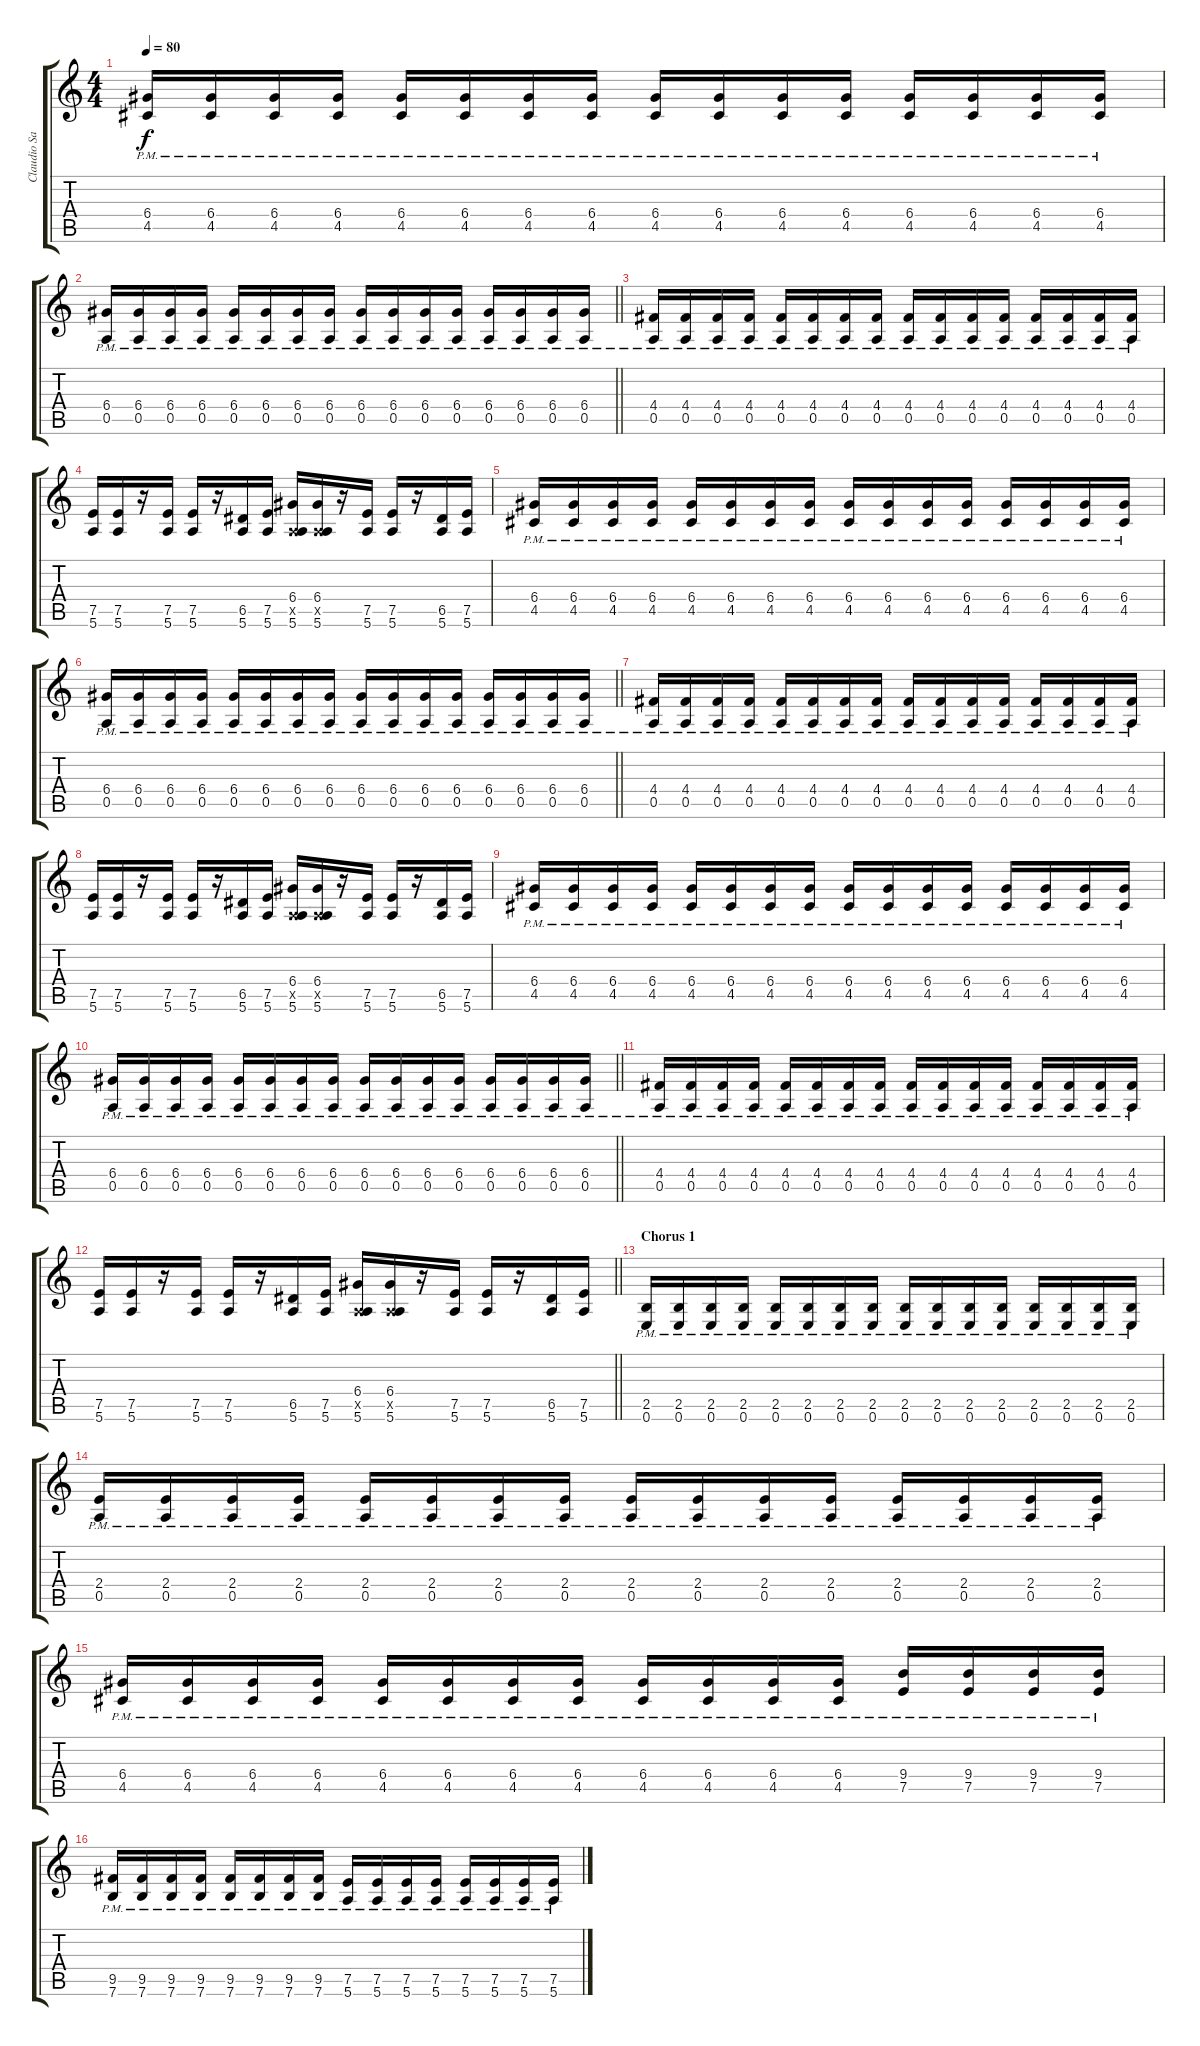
\track ("Claudio Sanchez" "Claudio Sa") {instrument distortionguitar}
\staff {score tabs}
\tuning (E4 B3 G3 D3 A2 E2) {hide}
\ts (4 4)
\tempo 80
\clef g2
\ks c
(6.4{pm} 4.5{pm}).16{dy f} (6.4{pm} 4.5{pm}).16 (6.4{pm} 4.5{pm}).16 (6.4{pm} 4.5{pm}).16 (6.4{pm} 4.5{pm}).16 (6.4{pm} 4.5{pm}).16 (6.4{pm} 4.5{pm}).16 (6.4{pm} 4.5{pm}).16 (6.4{pm} 4.5{pm}).16 (6.4{pm} 4.5{pm}).16 (6.4{pm} 4.5{pm}).16 (6.4{pm} 4.5{pm}).16 (6.4{pm} 4.5{pm}).16 (6.4{pm} 4.5{pm}).16 (6.4{pm} 4.5{pm}).16 (6.4{pm} 4.5{pm}).16 |
\barLineRight lightlight
(6.4{pm} 0.5{pm}).16 (6.4{pm} 0.5{pm}).16 (6.4{pm} 0.5{pm}).16 (6.4{pm} 0.5{pm}).16 (6.4{pm} 0.5{pm}).16 (6.4{pm} 0.5{pm}).16 (6.4{pm} 0.5{pm}).16 (6.4{pm} 0.5{pm}).16 (6.4{pm} 0.5{pm}).16 (6.4{pm} 0.5{pm}).16 (6.4{pm} 0.5{pm}).16 (6.4{pm} 0.5{pm}).16 (6.4{pm} 0.5{pm}).16 (6.4{pm} 0.5{pm}).16 (6.4{pm} 0.5{pm}).16 (6.4{pm} 0.5{pm}).16 |
(4.4{pm} 0.5{pm}).16 (4.4{pm} 0.5{pm}).16 (4.4{pm} 0.5{pm}).16 (4.4{pm} 0.5{pm}).16 (4.4{pm} 0.5{pm}).16 (4.4{pm} 0.5{pm}).16 (4.4{pm} 0.5{pm}).16 (4.4{pm} 0.5{pm}).16 (4.4{pm} 0.5{pm}).16 (4.4{pm} 0.5{pm}).16 (4.4{pm} 0.5{pm}).16 (4.4{pm} 0.5{pm}).16 (4.4{pm} 0.5{pm}).16 (4.4{pm} 0.5{pm}).16 (4.4{pm} 0.5{pm}).16 (4.4{pm} 0.5{pm}).16 |
(7.5 5.6).16 (7.5 5.6).16 r.16 (7.5 5.6).16 (7.5 5.6).16 r.16 (6.5 5.6).16 (7.5 5.6).16 (6.4 0.5{x} 5.6).16 (6.4 0.5{x} 5.6).16 r.16 (7.5 5.6).16 (7.5 5.6).16 r.16 (6.5 5.6).16 (7.5 5.6).16 |
(6.4{pm} 4.5{pm}).16 (6.4{pm} 4.5{pm}).16 (6.4{pm} 4.5{pm}).16 (6.4{pm} 4.5{pm}).16 (6.4{pm} 4.5{pm}).16 (6.4{pm} 4.5{pm}).16 (6.4{pm} 4.5{pm}).16 (6.4{pm} 4.5{pm}).16 (6.4{pm} 4.5{pm}).16 (6.4{pm} 4.5{pm}).16 (6.4{pm} 4.5{pm}).16 (6.4{pm} 4.5{pm}).16 (6.4{pm} 4.5{pm}).16 (6.4{pm} 4.5{pm}).16 (6.4{pm} 4.5{pm}).16 (6.4{pm} 4.5{pm}).16 |
\barLineRight lightlight
(6.4{pm} 0.5{pm}).16 (6.4{pm} 0.5{pm}).16 (6.4{pm} 0.5{pm}).16 (6.4{pm} 0.5{pm}).16 (6.4{pm} 0.5{pm}).16 (6.4{pm} 0.5{pm}).16 (6.4{pm} 0.5{pm}).16 (6.4{pm} 0.5{pm}).16 (6.4{pm} 0.5{pm}).16 (6.4{pm} 0.5{pm}).16 (6.4{pm} 0.5{pm}).16 (6.4{pm} 0.5{pm}).16 (6.4{pm} 0.5{pm}).16 (6.4{pm} 0.5{pm}).16 (6.4{pm} 0.5{pm}).16 (6.4{pm} 0.5{pm}).16 |
(4.4{pm} 0.5{pm}).16 (4.4{pm} 0.5{pm}).16 (4.4{pm} 0.5{pm}).16 (4.4{pm} 0.5{pm}).16 (4.4{pm} 0.5{pm}).16 (4.4{pm} 0.5{pm}).16 (4.4{pm} 0.5{pm}).16 (4.4{pm} 0.5{pm}).16 (4.4{pm} 0.5{pm}).16 (4.4{pm} 0.5{pm}).16 (4.4{pm} 0.5{pm}).16 (4.4{pm} 0.5{pm}).16 (4.4{pm} 0.5{pm}).16 (4.4{pm} 0.5{pm}).16 (4.4{pm} 0.5{pm}).16 (4.4{pm} 0.5{pm}).16 |
(7.5 5.6).16 (7.5 5.6).16 r.16 (7.5 5.6).16 (7.5 5.6).16 r.16 (6.5 5.6).16 (7.5 5.6).16 (6.4 0.5{x} 5.6).16 (6.4 0.5{x} 5.6).16 r.16 (7.5 5.6).16 (7.5 5.6).16 r.16 (6.5 5.6).16 (7.5 5.6).16 |
(6.4{pm} 4.5{pm}).16 (6.4{pm} 4.5{pm}).16 (6.4{pm} 4.5{pm}).16 (6.4{pm} 4.5{pm}).16 (6.4{pm} 4.5{pm}).16 (6.4{pm} 4.5{pm}).16 (6.4{pm} 4.5{pm}).16 (6.4{pm} 4.5{pm}).16 (6.4{pm} 4.5{pm}).16 (6.4{pm} 4.5{pm}).16 (6.4{pm} 4.5{pm}).16 (6.4{pm} 4.5{pm}).16 (6.4{pm} 4.5{pm}).16 (6.4{pm} 4.5{pm}).16 (6.4{pm} 4.5{pm}).16 (6.4{pm} 4.5{pm}).16 |
\barLineRight lightlight
(6.4{pm} 0.5{pm}).16 (6.4{pm} 0.5{pm}).16 (6.4{pm} 0.5{pm}).16 (6.4{pm} 0.5{pm}).16 (6.4{pm} 0.5{pm}).16 (6.4{pm} 0.5{pm}).16 (6.4{pm} 0.5{pm}).16 (6.4{pm} 0.5{pm}).16 (6.4{pm} 0.5{pm}).16 (6.4{pm} 0.5{pm}).16 (6.4{pm} 0.5{pm}).16 (6.4{pm} 0.5{pm}).16 (6.4{pm} 0.5{pm}).16 (6.4{pm} 0.5{pm}).16 (6.4{pm} 0.5{pm}).16 (6.4{pm} 0.5{pm}).16 |
(4.4{pm} 0.5{pm}).16 (4.4{pm} 0.5{pm}).16 (4.4{pm} 0.5{pm}).16 (4.4{pm} 0.5{pm}).16 (4.4{pm} 0.5{pm}).16 (4.4{pm} 0.5{pm}).16 (4.4{pm} 0.5{pm}).16 (4.4{pm} 0.5{pm}).16 (4.4{pm} 0.5{pm}).16 (4.4{pm} 0.5{pm}).16 (4.4{pm} 0.5{pm}).16 (4.4{pm} 0.5{pm}).16 (4.4{pm} 0.5{pm}).16 (4.4{pm} 0.5{pm}).16 (4.4{pm} 0.5{pm}).16 (4.4{pm} 0.5{pm}).16 |
\barLineRight lightlight
(7.5 5.6).16 (7.5 5.6).16 r.16 (7.5 5.6).16 (7.5 5.6).16 r.16 (6.5 5.6).16 (7.5 5.6).16 (6.4 0.5{x} 5.6).16 (6.4 0.5{x} 5.6).16 r.16 (7.5 5.6).16 (7.5 5.6).16 r.16 (6.5 5.6).16 (7.5 5.6).16 |
\section ("" "Chorus 1")
(2.5{pm} 0.6{pm}).16 (2.5{pm} 0.6{pm}).16 (2.5{pm} 0.6{pm}).16 (2.5{pm} 0.6{pm}).16 (2.5{pm} 0.6{pm}).16 (2.5{pm} 0.6{pm}).16 (2.5{pm} 0.6{pm}).16 (2.5{pm} 0.6{pm}).16 (2.5{pm} 0.6{pm}).16 (2.5{pm} 0.6{pm}).16 (2.5{pm} 0.6{pm}).16 (2.5{pm} 0.6{pm}).16 (2.5{pm} 0.6{pm}).16 (2.5{pm} 0.6{pm}).16 (2.5{pm} 0.6{pm}).16 (2.5{pm} 0.6{pm}).16 |
(2.4{pm} 0.5{pm}).16 (2.4{pm} 0.5{pm}).16 (2.4{pm} 0.5{pm}).16 (2.4{pm} 0.5{pm}).16 (2.4{pm} 0.5{pm}).16 (2.4{pm} 0.5{pm}).16 (2.4{pm} 0.5{pm}).16 (2.4{pm} 0.5{pm}).16 (2.4{pm} 0.5{pm}).16 (2.4{pm} 0.5{pm}).16 (2.4{pm} 0.5{pm}).16 (2.4{pm} 0.5{pm}).16 (2.4{pm} 0.5{pm}).16 (2.4{pm} 0.5{pm}).16 (2.4{pm} 0.5{pm}).16 (2.4{pm} 0.5{pm}).16 |
(6.4{pm} 4.5{pm}).16 (6.4{pm} 4.5{pm}).16 (6.4{pm} 4.5{pm}).16 (6.4{pm} 4.5{pm}).16 (6.4{pm} 4.5{pm}).16 (6.4{pm} 4.5{pm}).16 (6.4{pm} 4.5{pm}).16 (6.4{pm} 4.5{pm}).16 (6.4{pm} 4.5{pm}).16 (6.4{pm} 4.5{pm}).16 (6.4{pm} 4.5{pm}).16 (6.4{pm} 4.5{pm}).16 (9.4{pm} 7.5{pm}).16 (9.4{pm} 7.5{pm}).16 (9.4{pm} 7.5{pm}).16 (9.4{pm} 7.5{pm}).16 |
(9.5{pm} 7.6{pm}).16 (9.5{pm} 7.6{pm}).16 (9.5{pm} 7.6{pm}).16 (9.5{pm} 7.6{pm}).16 (9.5{pm} 7.6{pm}).16 (9.5{pm} 7.6{pm}).16 (9.5{pm} 7.6{pm}).16 (9.5{pm} 7.6{pm}).16 (7.5{pm} 5.6{pm}).16 (7.5{pm} 5.6{pm}).16 (7.5{pm} 5.6{pm}).16 (7.5{pm} 5.6{pm}).16 (7.5{pm} 5.6{pm}).16 (7.5{pm} 5.6{pm}).16 (7.5{pm} 5.6{pm}).16 (7.5{pm} 5.6{pm}).16
